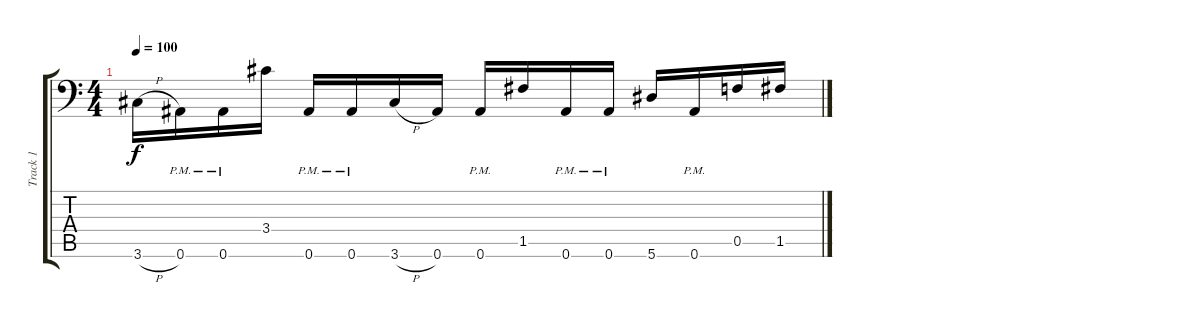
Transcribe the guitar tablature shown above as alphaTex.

\track ("Track 1" "Track 1") {instrument distortionguitar}
\staff {score tabs}
\tuning (C4 G3 Eb3 Bb2 F2 Bb1) {hide}
\ts (4 4)
\tempo 100
\clef f4
\ks c
3.6{h}.16{dy f} 0.6{pm}.16 0.6{pm}.16 3.4.16 0.6{pm}.16 0.6{pm}.16 3.6{h}.16 0.6.16 0.6{pm}.16 1.5.16 0.6{pm}.16 0.6{pm}.16 5.6.16 0.6{pm}.16 0.5.16 1.5.16
